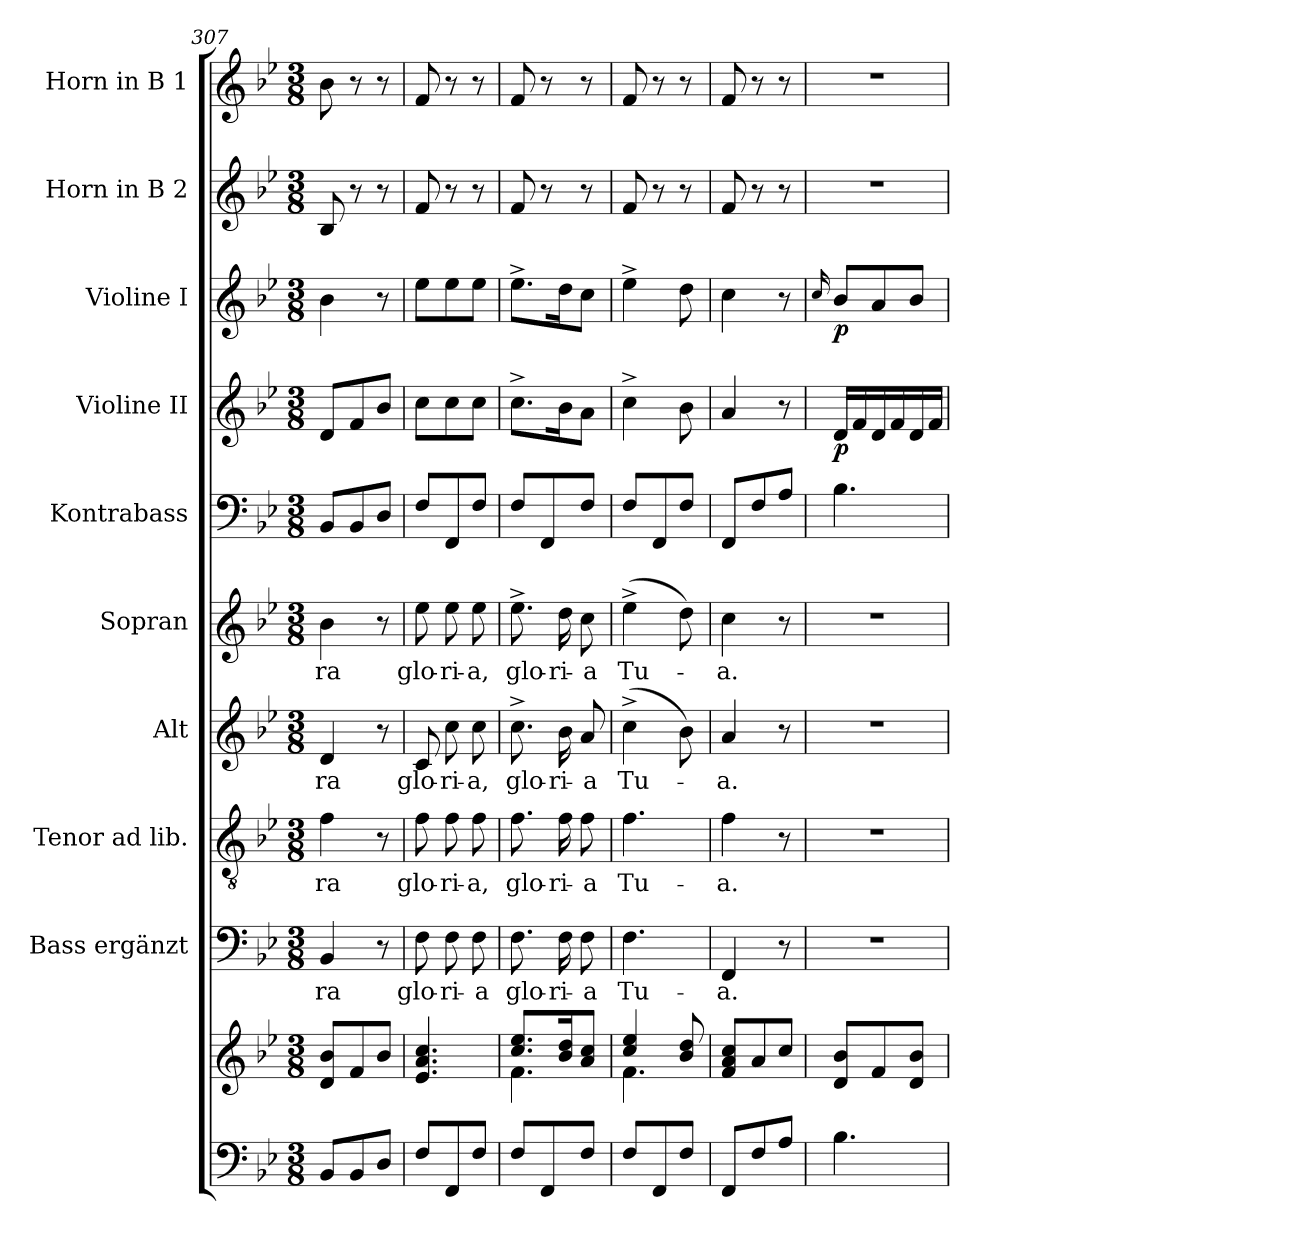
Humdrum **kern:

**kern	**kern	**kern	**text	**kern	**text	**kern	**text	**kern	**text	**kern	**kern	**dynam	**kern	**dynam	**kern	**kern
*part10	*part10	*part9	*part9	*part8	*part8	*part7	*part7	*part6	*part6	*part5	*part4	*part4	*part3	*part3	*part2	*part1
*staff11	*staff10	*staff9	*staff9	*staff8	*staff8	*staff7	*staff7	*staff6	*staff6	*staff5	*staff4	*staff4	*staff3	*staff3	*staff2	*staff1
*	*	*I"Bass ergänzt	*	*I"Tenor ad lib.	*	*I"Alt	*	*I"Sopran	*	*I"Kontrabass	*I"Violine II	*	*I"Violine I	*	*I"Horn in B 2	*I"Horn in B 1
*	*	*I'B.	*	*I'T.	*	*I'A.	*	*I'S.	*	*I'Kb.	*I'Vl. II	*	*I'Vl. I	*	*	*
*clefF4	*clefG2	*clefF4	*	*clefGv2	*	*clefG2	*	*clefG2	*	*clefF4	*clefG2	*	*clefG2	*	*clefG2	*clefG2
*	*	*	*	*	*	*	*	*	*	*ITrd7c12	*	*	*	*	*ITrd8c14	*ITrd8c14
*k[b-e-]	*k[b-e-]	*k[b-e-]	*	*k[b-e-]	*	*k[b-e-]	*	*k[b-e-]	*	*k[b-e-]	*k[b-e-]	*	*k[b-e-]	*	*k[b-e-]	*k[b-e-]
*B-:	*B-:	*B-:	*	*B-:	*	*B-:	*	*B-:	*	*B-:	*B-:	*	*B-:	*	*B-:	*B-:
*M3/8	*M3/8	*M3/8	*	*M3/8	*	*M3/8	*	*M3/8	*	*M3/8	*M3/8	*	*M3/8	*	*M3/8	*M3/8
=307	=307	=307	=307	=307	=307	=307	=307	=307	=307	=307	=307	=307	=307	=307	=307	=307
!	!	!	!LO:LY:b	!	!LO:LY:b	!	!LO:LY:b	!	!LO:LY:b	!	!	!	!	!	!	!
8BB-/L	8d/ 8b-/L	4BB-/	-ra	4f\	-ra	4d/	-ra	4b-\	-ra	8BBB-/L	8d/L	.	4b-\	.	8BB-/	8B-\
8BB-/	8f/	.	.	.	.	.	.	.	.	8BBB-/	8f/	.	.	.	8r	8r
8D/J	8b-/J	8r	.	8r	.	8r	.	8r	.	8DD/J	8b-/J	.	8r	.	8r	8r
=308	=308	=308	=308	=308	=308	=308	=308	=308	=308	=308	=308	=308	=308	=308	=308	=308
!	!	!	!LO:LY:b	!	!LO:LY:b	!	!LO:LY:b	!	!LO:LY:b	!	!	!	!	!	!	!
8F/L	4.e-/ 4.a/ 4.cc/	8F\	glo-	8f\	glo-	8c/	glo-	8ee-\	glo-	8FF/L	8cc\L	.	8ee-\L	.	8F/	8F/
!	!	!	!LO:LY:b	!	!LO:LY:b	!	!LO:LY:b	!	!LO:LY:b	!	!	!	!	!	!	!
8FF/	.	8F\	-ri-	8f\	-ri-	8cc\	-ri-	8ee-\	-ri-	8FFF/	8cc\	.	8ee-\	.	8r	8r
!	!	!	!LO:LY:b	!	!LO:LY:b	!	!LO:LY:b	!	!LO:LY:b	!	!	!	!	!	!	!
8F/J	.	8F\	-a	8f\	-a,	8cc\	-a,	8ee-\	-a,	8FF/J	8cc\J	.	8ee-\J	.	8r	8r
!!LO:PB:g=z
=309	=309	=309	=309	=309	=309	=309	=309	=309	=309	=309	=309	=309	=309	=309	=309	=309
*	*^	*	*	*	*	*	*	*	*	*	*	*	*	*	*	*
!	!	!	!	!LO:LY:b	!	!LO:LY:b	!	!LO:LY:b	!	!LO:LY:b	!	!	!	!	!	!	!
8F/L	8.cc/ 8.ee-/L	4.f\	8.F\	glo-	8.f\	glo-	8.cc^>\	glo-	8.ee-^>\	glo-	8FF/L	8.cc^>\L	.	8.ee-^>\L	.	8F/	8F/
8FF/	.	.	.	.	.	.	.	.	.	.	8FFF/	.	.	.	.	8r	8r
!	!	!	!	!LO:LY:b	!	!LO:LY:b	!	!LO:LY:b	!	!LO:LY:b	!	!	!	!	!	!	!
.	16b-/ 16dd/k	.	16F\	-ri-	16f\	-ri-	16b-\	-ri-	16dd\	-ri-	.	16b-\k	.	16dd\k	.	.	.
!	!	!	!	!LO:LY:b	!	!LO:LY:b	!	!LO:LY:b	!	!LO:LY:b	!	!	!	!	!	!	!
8F/J	8a/ 8cc/J	.	8F\	-a	8f\	-a	8a/	-a	8cc\	-a	8FF/J	8a\J	.	8cc\J	.	8r	8r
=310	=310	=310	=310	=310	=310	=310	=310	=310	=310	=310	=310	=310	=310	=310	=310	=310	=310
!	!	!	!	!LO:LY:b	!	!LO:LY:b	!	!LO:LY:b	!	!LO:LY:b	!	!	!	!	!	!	!
8F/L	4cc/ 4ee-/	4.f\	4.F\	Tu-	4.f\	Tu-	(>4cc^>\	Tu-	(>4ee-^>\	Tu-	8FF/L	4cc^>\	.	4ee-^>\	.	8F/	8F/
8FF/	.	.	.	.	.	.	.	.	.	.	8FFF/	.	.	.	.	8r	8r
8F/J	8b-/ 8dd/	.	.	.	.	.	8b-\)	.	8dd\)	.	8FF/J	8b-\	.	8dd\	.	8r	8r
*	*v	*v	*	*	*	*	*	*	*	*	*	*	*	*	*	*	*
=311	=311	=311	=311	=311	=311	=311	=311	=311	=311	=311	=311	=311	=311	=311	=311	=311
!	!	!	!LO:LY:b	!	!LO:LY:b	!	!LO:LY:b	!	!LO:LY:b	!	!	!	!	!	!	!
8FF/L	8f/ 8a/ 8cc/L	4FF/	-a.	4f\	-a.	4a/	-a.	4cc\	-a.	8FFF/L	4a/	.	4cc\	.	8F/	8F/
8F/	8a/	.	.	.	.	.	.	.	.	8FF/	.	.	.	.	8r	8r
8A/J	8cc/J	8r	.	8r	.	8r	.	8r	.	8AA/J	8r	.	8r	.	8r	8r
=312	=312	=312	=312	=312	=312	=312	=312	=312	=312	=312	=312	=312	=312	=312	=312	=312
.	.	.	.	.	.	.	.	.	.	.	.	.	16qqcc/	.	.	.
!	!	!	!	!	!	!	!	!	!	!	!	!LO:DY:b	!	!LO:DY:b	!	!
4.B-\	8d/ 8b-/L	4.r	.	4.r	.	4.r	.	4.r	.	4.BB-\	16d/LL	p	8b-/L	p	4.r	4.r
.	.	.	.	.	.	.	.	.	.	.	16f/	.	.	.	.	.
.	8f/	.	.	.	.	.	.	.	.	.	16d/	.	8a/	.	.	.
.	.	.	.	.	.	.	.	.	.	.	16f/	.	.	.	.	.
.	8d/ 8b-/J	.	.	.	.	.	.	.	.	.	16d/	.	8b-/J	.	.	.
.	.	.	.	.	.	.	.	.	.	.	16f/JJ	.	.	.	.	.
=	=	=	=	=	=	=	=	=	=	=	=	=	=	=	=	=
*-	*-	*-	*-	*-	*-	*-	*-	*-	*-	*-	*-	*-	*-	*-	*-	*-
